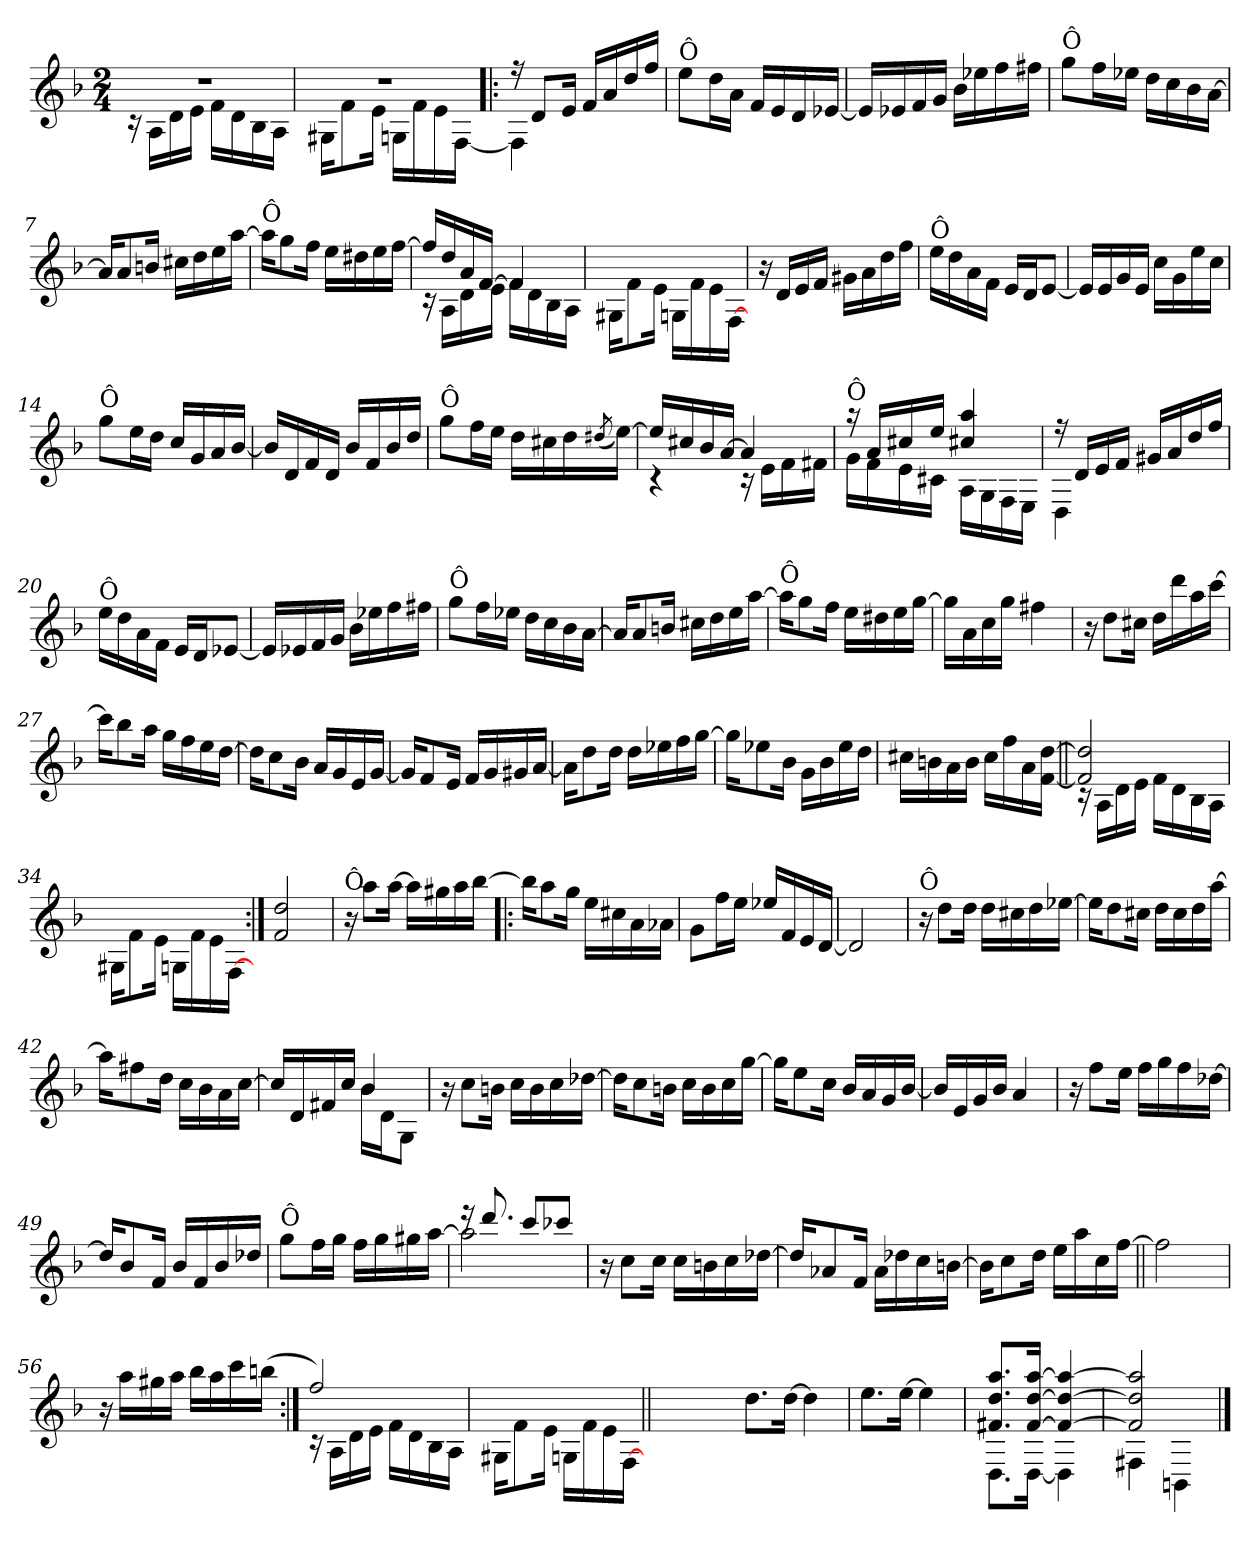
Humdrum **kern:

**kern
*part1
*staff1
*clefG2
*k[b-]
*F:
*M2/4
=1
*^
2r	16rc
.	16A!\LL
.	16d!\
.	16e!\JJ
.	16f!\LL
.	16d!\
.	16B-!\
.	16A!\JJ
=2	=2
2r	16G#X!\KL
.	8f!\
.	16e!\Jk
.	16Gn!\LL
.	16f!\
.	16e!\
.	[<16F!\JJ
=3!|:	=3!|:
16r	4F!\]
8d/L	.
16e/Jk	.
16f/LL	4ryy
16a/	.
16dd/	.
16ff/JJ	.
*v	*v
=4
!LO:TX:a:t=Ô
8ee\L
16dd\L
16a\JJ
16f/LL
16e/
16d/
[16e-X/JJ
!!LO:LB:g=z
=5
16e-/LL]
16e-X/
16f/
16g/JJ
16b-\LL
16ee-X\
16ff\
16ff#X\JJ
=6
!LO:TX:a:t=Ô
8gg\L
16ff\L
16ee-X\JJ
16dd\LL
16cc\
16b-\
[16a\JJ
=7
16a/KL]
8a/
16bn/Jk
16cc#X\LL
16dd\
16ee\
[16aa\JJ
=8
!LO:TX:a:t=Ô
16aa\KL]
8gg\
16ff\Jk
16ee\LL
16dd#X\
16ee\
[16ff\JJ
!!LO:LB:g=z
=9
*^
16ff/LL]	16rc
16dd/	16A!\LL
16a/	16d!\
[>16f/JJ	16e!\JJ
4f/]	16f!\LL
.	16d!\
.	16B-!\
.	16A!\JJ
=10	=10
4raayy	16G#X!\KL
.	8f!\
.	16e!\Jk
4raayy	16Gn!\LL
.	16f!\
.	16e!\
.	[<16F!\JJ
*v	*v
=11
16r
16d/LL
16e/
16f/JJ
16g#X\LL
16a\
16dd\
16ff\JJ
=12
!LO:TX:a:t=Ô
16ee\LL
16dd\
16a\
16f\JJ
16e/LL
16d/J
[8e/J
!!LO:LB:g=z
=13
16e/LL]
16e/
16g/
16e/JJ
16cc\LL
16g\
16ee\
16cc\JJ
=14
!LO:TX:a:t=Ô
8gg\L
16ee\L
16dd\JJ
16cc/LL
16g/
16a/
[16b-/JJ
=15
16b-/LL]
16d/
16f/
16d/JJ
16b-/LL
16f/
16b-/
16dd/JJ
=16
!LO:TX:a:t=Ô
8gg\L
16ff\L
16ee\JJ
16dd\LL
16cc#X\
16dd\
(<8qdd#X/
[16ee\JJ)
!!LO:LB:g=z
=17
*^
16ee/LL]	4rc
16cc#X/	.
16b-/	.
[>16a/JJ	.
4a/]	16rc
.	16e!\LL
.	16f!\
.	16f#X!\JJ
=18	=18
!LO:TX:a:t=Ô	!
16raa	16g!\LL
16a/LL	16f!\
16cc#X/	16e!\
16ee/JJ	16c#X!\JJ
4cc#X/ 4aa/	16A!\LL
.	16G!\
.	16F!\
.	16E!\JJ
=19	=19
16r	4D!\
16d/LL	.
16e/	.
16f/JJ	.
16g#X/LL	4ryy
16a/	.
16dd/	.
16ff/JJ	.
*v	*v
=20
!LO:TX:a:t=Ô
16ee\LL
16dd\
16a\
16f\JJ
16e/LL
16d/J
[8e-X/J
!!LO:LB:g=z
=21
16e-/LL]
16e-X/
16f/
16g/JJ
16b-\LL
16ee-X\
16ff\
16ff#X\JJ
=22
!LO:TX:a:t=Ô
8gg\L
16ff\L
16ee-X\JJ
16dd\LL
16cc\
16b-\
[16a\JJ
=23
16a/KL]
8a/
16bn/Jk
16cc#X\LL
16dd\
16ee\
[16aa\JJ
=24
!LO:TX:a:t=Ô
16aa\KL]
8gg\
16ff\Jk
16ee\LL
16dd#X\
16ee\
[16gg\JJ
!!LO:LB:g=z
=25
16gg\LL]
16a\
16cc\
16gg\JJ
4ff#X\
=26
16r
8dd\L
16cc#X\Jk
16dd\LL
16ddd\
16aa\
[16ccc\JJ
=27
16ccc\KL]
8bb-\
16aa\Jk
16gg\LL
16ff\
16ee\
[16dd\JJ
=28
16dd\KL]
8cc\
16b-\Jk
16a/LL
16g/
16e/
[16g/JJ
!!LO:LB:g=z
=29
16g/KL]
8f/
16e/Jk
16f/LL
16g/
16g#X/
[16a/JJ
=30
16a\KL]
8dd\
16dd\Jk
16dd\LL
16ee-X\
16ff\
[16gg\JJ
=31
16gg\KL]
8ee-X\
16b-\Jk
16g\LL
16b-\
16ee-\
16dd\JJ
=32
16cc#X\LL
16bn\
16a\
16b\JJ
16cc#\LL
16ff\
16a\
[16f\ [16dd\JJ
!!LO:LB:g=z
=33||
*^
2f/] 2dd/]	16rc
.	16A!\LL
.	16d!\
.	16e!\JJ
.	16f!\LL
.	16d!\
.	16B-!\
.	16A!\JJ
=34	=34
4raayy	16G#X!\KL
.	8f!\
.	16e!\Jk
4raayy	16Gn!\LL
.	16f!\
.	16e!\
.	[<16F!\JJ
*v	*v
=35:|!
2f/ 2dd/
=36
!LO:TX:a:t=Ô
16r
8aa\L
[16aa\Jk
16aa\LL]
16gg#X\
16aa\
[16bb-\JJ
!!LO:PB:g=z
=37!|:
16bb-\KL]
8aa\
16gg\Jk
16ee\LL
16cc#X\
16a\
16a-X\JJ
=38
8g\L
16ff\L
16ee\JJ
16ee-X/LL
16f/
16e/
[16d/JJ
=39
2d/]
=40
!LO:TX:a:t=Ô
16r
8dd\L
16dd\Jk
16dd\LL
16cc#X\
16dd\
[16ee-X\JJ
!!LO:LB:g=z
=41
16ee-\KL]
8dd\
16cc#X\Jk
16dd\LL
16cc#\
16dd\
[16aa\JJ
=42
16aa\KL]
8ff#X\
16dd\Jk
16cc\LL
16b-\
16a\
[16cc\JJ
=43
*^
16cc/LL]	4ryy
16d/	.
16f#X/	.
16cc/JJ	.
4b-/	16b-\LL
.	16d\J
.	8G\J
*v	*v
=44
16r
8cc\L
16bn\Jk
16cc\LL
16b\
16cc\
[16dd-X\JJ
!!LO:LB:g=z
=45
16dd-\KL]
8cc\
16bn\Jk
16cc\LL
16b\
16cc\
[16gg\JJ
=46
16gg\KL]
8ee\
16cc\Jk
16b-/LL
16a/
16g/
[16b-/JJ
=47
16b-/LL]
16e/
16g/
16b-/JJ
4a/
=48
16r
8ff\L
16ee\Jk
16ff\LL
16gg\
16ff\
[16dd-X\JJ
!!LO:LB:g=z
=49
16dd-/KL]
8b-/
16f/Jk
16b-/LL
16f/
16b-/
16dd-X/JJ
=50
!LO:TX:a:t=Ô
8gg\L
16ff\L
16gg\JJ
16ff\LL
16gg\
16gg#X\
[16aa\JJ
=51
*^
2aa\]	16reee
.	8.ddd!/
.	8ccc!/L
.	8ccc-!/J
*v	*v
=52
16r
8cc\L
16cc\Jk
16cc\LL
16bn\
16cc\
[16dd-X\JJ
!!LO:LB:g=z
=53
16dd-/KL]
8a-X/
16f/Jk
16a-\LL
16dd-X\
16cc\
[16bn\JJ
=54
16b\KL]
8cc\
16dd\Jk
16ee\LL
16aa\
16cc\
[16ff\JJ
=55||
2ff\]
=56
16r
16aa\LL
16gg#X\
16aa\JJ
16bb-\LL
16aa\
16ccc\
(>16bbn\JJ
!!LO:LB:g=z
=57:|!
*^
2ff/)	16rc
.	16A!\LL
.	16d!\
.	16e!\JJ
.	16f!\LL
.	16d!\
.	16B-!\
.	16A!\JJ
=58	=58
4raayy	16G#X\KL
.	8f\
.	16e\Jk
4raayy	16Gn\LL
.	16f\
.	16e\
.	[<16F\JJ
*v	*v
=58X1||
*stria0
2ryy
!!LO:LB:g=z
=59-
*stria5
8.dd\L
[16dd\Jk
4dd\]
=60
8.ee\L
[16ee\Jk
4ee\]
=61
*^
8.f#X/ 8.dd/ 8.aa/L	8.D!\L
[>16f#/ [>16dd/ [>16aa/Jk	[<16D!\Jk
4f#/_ 4dd/_ 4aa/_	4D!\]
=62	=62
2f#/] 2dd/] 2aa/]	4F#X!\
.	4BBn!\
*v	*v
==
*-
